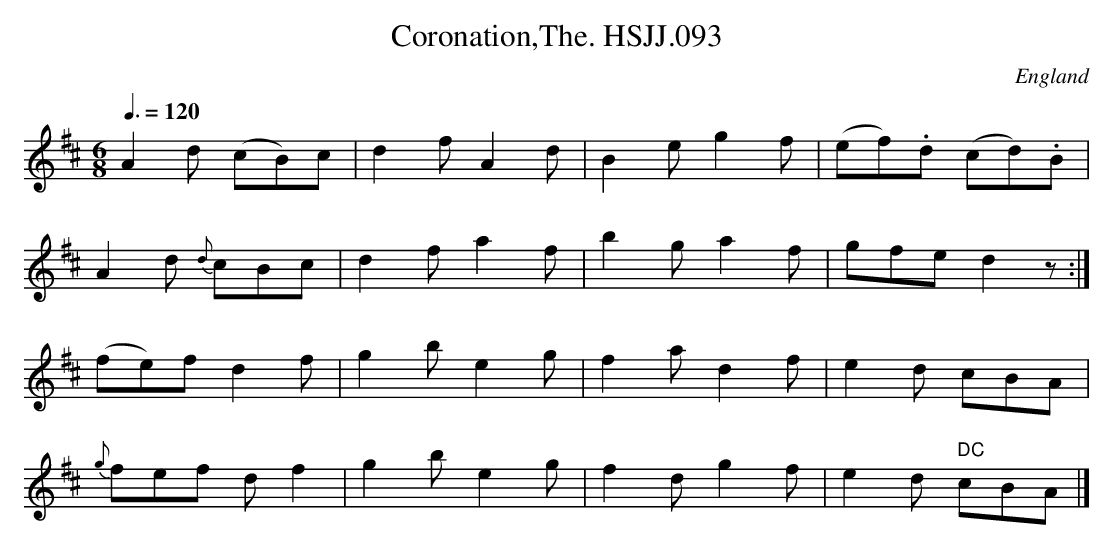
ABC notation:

X:1
T:Coronation,The. HSJJ.093
M:6/8
L:1/8
Q:3/8=120
O:England
K:D major
A2d (cB)c|d2fA2d|B2eg2f|(ef).d (cd).B|!
A2d {d}cBc|d2fa2f|b2ga2f|gfe d2z:|!
(fe)fd2f|g2be2g|f2ad2f|e2d cBA|!
{g}fef df2|g2be2g|f2dg2f|e2d " DC"cBA|]
